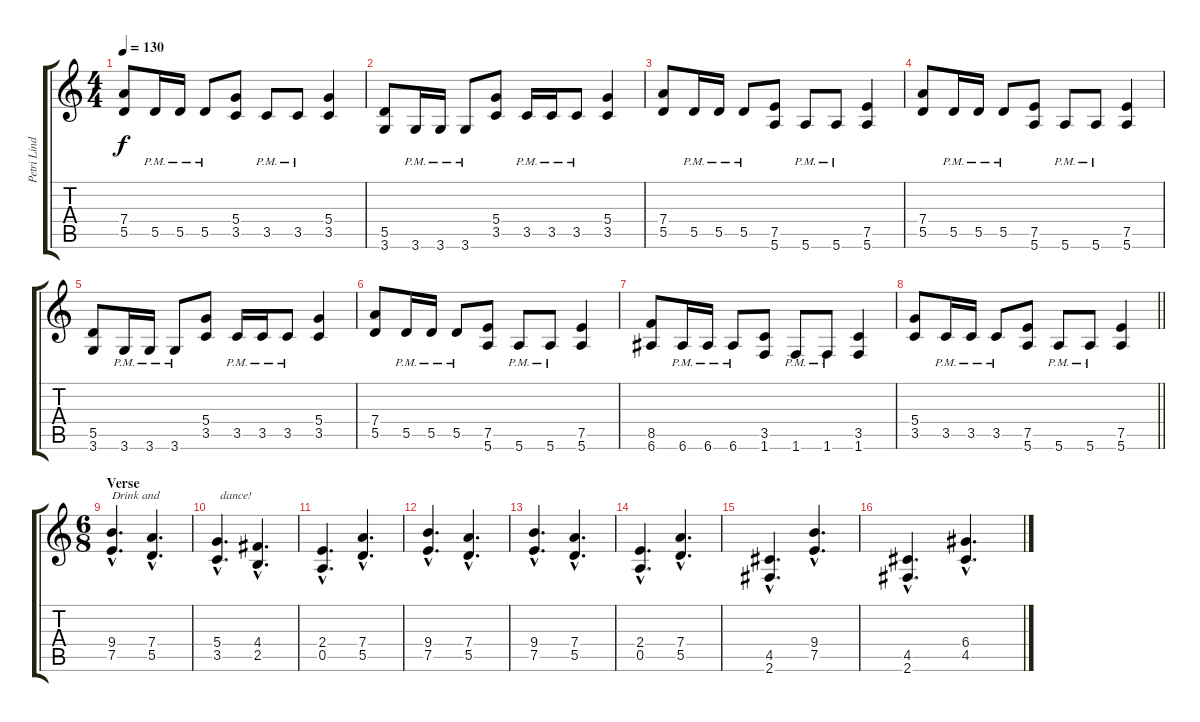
\track ("Petri Lindroos" "Petri Lind") {instrument distortionguitar}
\staff {score tabs}
\tuning (E4 B3 G3 D3 A2 E2) {hide}
\ts (4 4)
\tempo 130
\clef g2
\ks c
(7.4 5.5).8{dy f} 5.5{pm}.16 5.5{pm}.16 5.5{pm}.8 (5.4 3.5).8 3.5{pm}.8 3.5{pm}.8 (5.4 3.5).4 |
(5.5 3.6).8 3.6{pm}.16 3.6{pm}.16 3.6{pm}.8 (5.4 3.5).8 3.5{pm}.16 3.5{pm}.16 3.5{pm}.8 (5.4 3.5).4 |
(7.4 5.5).8 5.5{pm}.16 5.5{pm}.16 5.5{pm}.8 (7.5 5.6).8 5.6{pm}.8 5.6{pm}.8 (7.5 5.6).4 |
(7.4 5.5).8 5.5{pm}.16 5.5{pm}.16 5.5{pm}.8 (7.5 5.6).8 5.6{pm}.8 5.6{pm}.8 (7.5 5.6).4 |
(5.5 3.6).8 3.6{pm}.16 3.6{pm}.16 3.6{pm}.8 (5.4 3.5).8 3.5{pm}.16 3.5{pm}.16 3.5{pm}.8 (5.4 3.5).4 |
(7.4 5.5).8 5.5{pm}.16 5.5{pm}.16 5.5{pm}.8 (7.5 5.6).8 5.6{pm}.8 5.6{pm}.8 (7.5 5.6).4 |
(8.5 6.6).8 6.6{pm}.16 6.6{pm}.16 6.6{pm}.8 (3.5 1.6).8 1.6{pm}.8 1.6{pm}.8 (3.5 1.6).4 |
\barLineRight lightlight
(5.4 3.5).8 3.5{pm}.16 3.5{pm}.16 3.5{pm}.8 (7.5 5.6).8 5.6{pm}.8 5.6{pm}.8 (7.5 5.6).4 |
\ts (6 8)
\section ("" "Verse")
(9.4{hac} 7.5{hac}).4{d txt "Drink and"} (7.4{hac} 5.5{hac}).4{d} |
(5.4{hac} 3.5{hac}).4{d txt " dance!"} (4.4{hac} 2.5{hac}).4{d} |
(2.4{hac} 0.5{hac}).4{d} (7.4{hac} 5.5{hac}).4{d} |
(9.4{hac} 7.5{hac}).4{d} (7.4{hac} 5.5{hac}).4{d} |
(9.4{hac} 7.5{hac}).4{d} (7.4{hac} 5.5{hac}).4{d} |
(2.4{hac} 0.5{hac}).4{d} (7.4{hac} 5.5{hac}).4{d} |
(4.5{hac} 2.6{hac}).4{d} (9.4{hac} 7.5{hac}).4{d} |
(4.5{hac} 2.6{hac}).4{d} (6.4{hac} 4.5{hac}).4{d}
